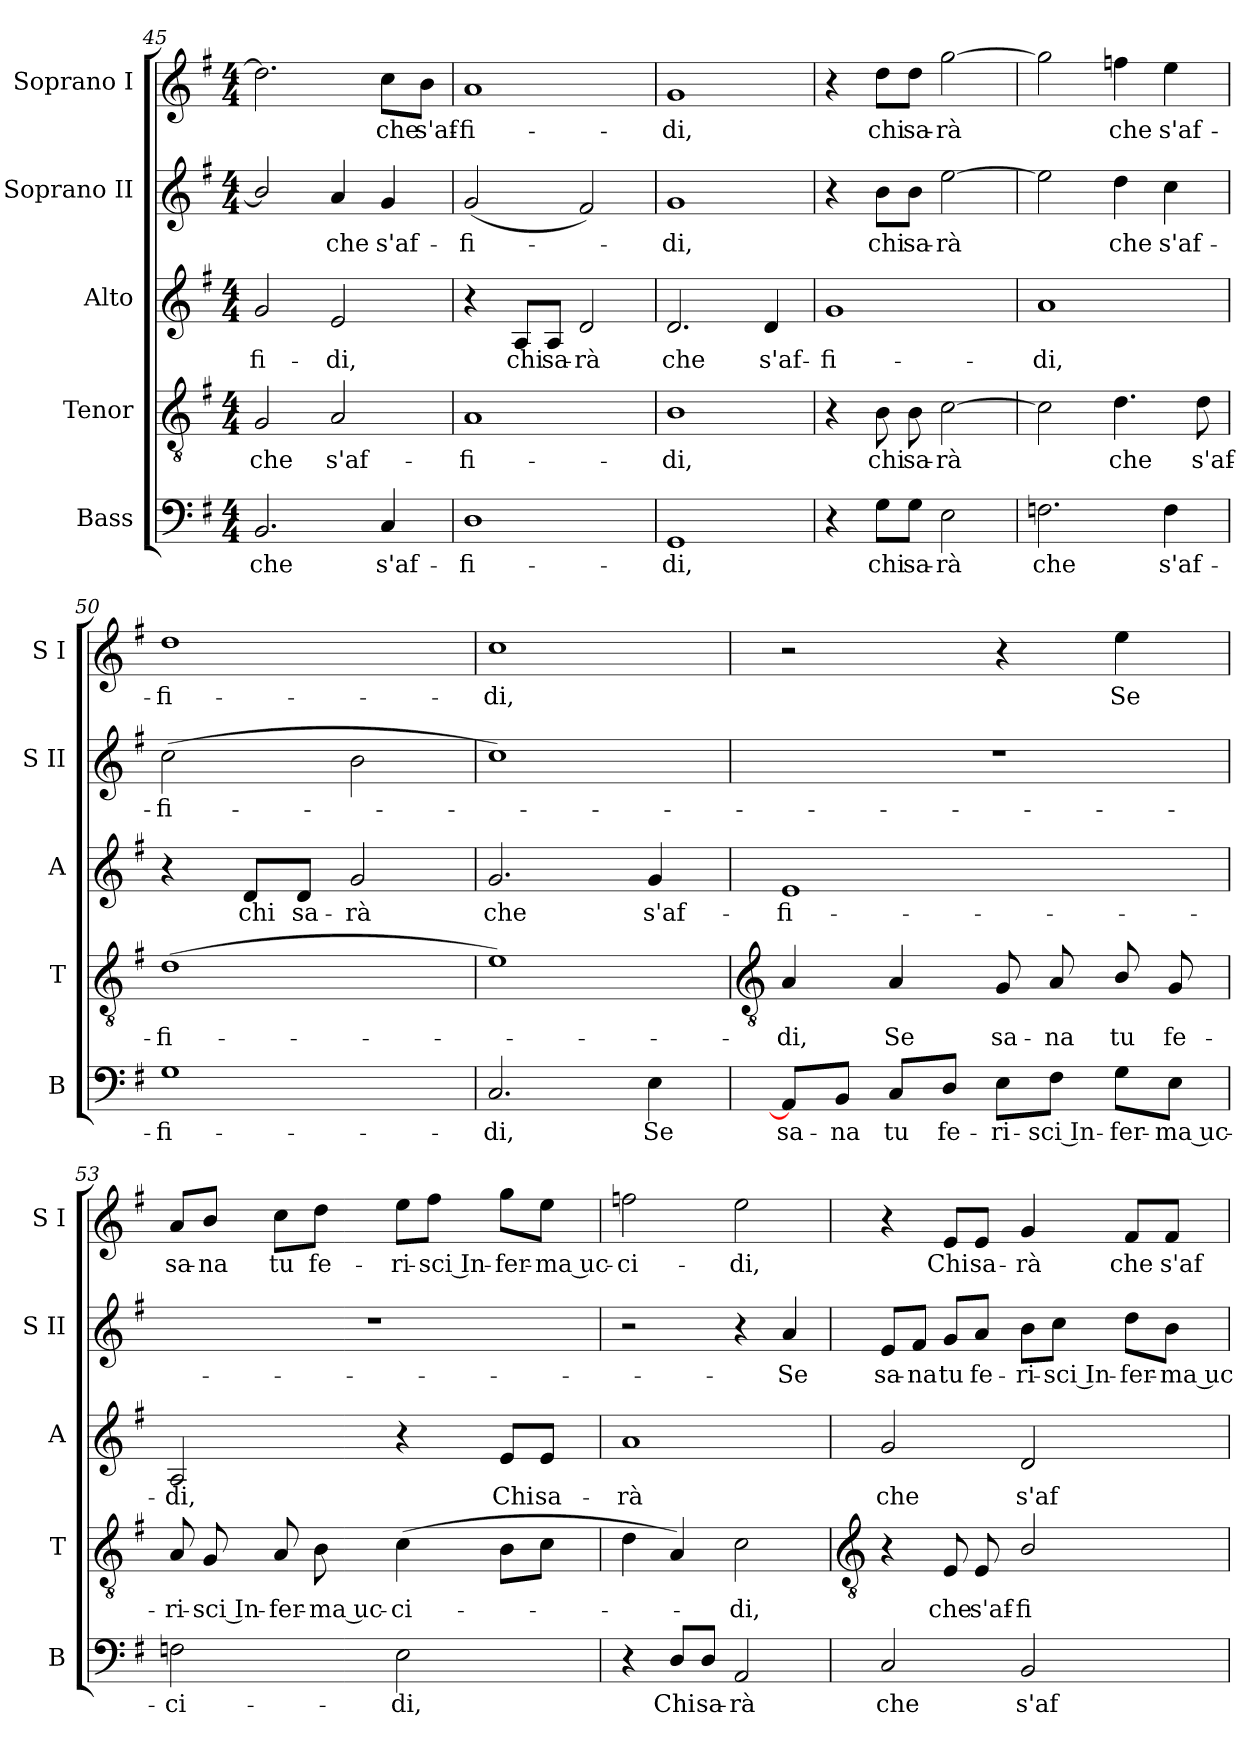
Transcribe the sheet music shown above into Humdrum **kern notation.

**kern	**text	**kern	**text	**kern	**text	**kern	**text	**kern	**text
*part5	*part5	*part4	*part4	*part3	*part3	*part2	*part2	*part1	*part1
*staff5	*staff5	*staff4	*staff4	*staff3	*staff3	*staff2	*staff2	*staff1	*staff1
*I"Bass	*	*I"Tenor	*	*I"Alto	*	*I"Soprano II	*	*I"Soprano I	*
*I'B	*	*I'T	*	*I'A	*	*I'S II	*	*I'S I	*
!!LO:LB:g=z
*clefF4	*	*clefGv2	*	*clefG2	*	*clefG2	*	*clefG2	*
*k[f#]	*	*k[f#]	*	*k[f#]	*	*k[f#]	*	*k[f#]	*
*G:	*	*G:	*	*G:	*	*G:	*	*G:	*
*M4/4	*	*M4/4	*	*M4/4	*	*M4/4	*	*M4/4	*
=45	=45	=45	=45	=45	=45	=45	=45	=45	=45
!	!LO:LY:b	!	!LO:LY:b	!	!LO:LY:b	!	!	!	!
2.BB	che	2G	che	2g	-fi--	2b/]	.	2.dd]	.
!	!	!	!LO:LY:b	!	!LO:LY:b	!	!LO:LY:b	!	!
.	.	2A	s'af-	2e	-di,	4a	che	.	.
!	!LO:LY:b	!	!	!	!	!	!LO:LY:b	!	!LO:LY:b
4C	s'af-	.	.	.	.	4g	s'af-	8cc\L	che
!	!	!	!	!	!	!	!	!	!LO:LY:b
.	.	.	.	.	.	.	.	8b\J	s'af-
=46	=46	=46	=46	=46	=46	=46	=46	=46	=46
!	!LO:LY:b	!	!LO:LY:b	!	!	!	!LO:LY:b	!	!LO:LY:b
1D	-fi-	1A	-fi-	4r	.	(<2g	-fi-	1a	-fi-
!	!	!	!	!	!LO:LY:b	!	!	!	!
.	.	.	.	8A/L	chi	.	.	.	.
!	!	!	!	!	!LO:LY:b	!	!	!	!
.	.	.	.	8A/J	sa-	.	.	.	.
!	!	!	!	!	!LO:LY:b	!	!	!	!
.	.	.	.	2d	-rà	2f#)	.	.	.
=47	=47	=47	=47	=47	=47	=47	=47	=47	=47
!	!LO:LY:b	!	!LO:LY:b	!	!LO:LY:b	!	!LO:LY:b	!	!LO:LY:b
1GG	-di,	1B	-di,	2.d	che	1g	di,	1g	-di,
!	!	!	!	!	!LO:LY:b	!	!	!	!
.	.	.	.	4d	s'af-	.	.	.	.
=48	=48	=48	=48	=48	=48	=48	=48	=48	=48
!	!	!	!	!	!LO:LY:b	!	!	!	!
4r	.	4r	.	1g	-fi-	4r	.	4r	.
!	!LO:LY:b	!	!LO:LY:b	!	!	!	!LO:LY:b	!	!LO:LY:b
8G\L	chi	8B	chi	.	.	8b\L	chi	8dd\L	chi
!	!LO:LY:b	!	!LO:LY:b	!	!	!	!LO:LY:b	!	!LO:LY:b
8G\J	sa-	8B	sa-	.	.	8b\J	sa-	8dd\J	sa-
!	!LO:LY:b	!	!LO:LY:b	!	!	!	!LO:LY:b	!	!LO:LY:b
2E	-rà	[2c	-rà	.	.	[2ee	-rà	[2gg	-rà
=49	=49	=49	=49	=49	=49	=49	=49	=49	=49
!	!LO:LY:b	!	!	!	!LO:LY:b	!	!	!	!
2.Fn	che	2c]	.	1a	-di,	2ee]	.	2gg]	.
!	!	!	!LO:LY:b	!	!	!	!LO:LY:b	!	!LO:LY:b
.	.	4.d	che	.	.	4dd	che	4ffn	che
!	!LO:LY:b	!	!	!	!	!	!LO:LY:b	!	!LO:LY:b
4F	s'af-	.	.	.	.	4cc	s'af-	4ee	s'af-
!	!	!	!LO:LY:b	!	!	!	!	!	!
.	.	8d	s'af-	.	.	.	.	.	.
=50	=50	=50	=50	=50	=50	=50	=50	=50	=50
!	!LO:LY:b	!	!LO:LY:b	!	!	!	!LO:LY:b	!	!LO:LY:b
1G	-fi-	(>1d	-fi-	4r	.	(>2cc	-fi-	1dd	-fi-
!	!	!	!	!	!LO:LY:b	!	!	!	!
.	.	.	.	8d/L	chi	.	.	.	.
!	!	!	!	!	!LO:LY:b	!	!	!	!
.	.	.	.	8d/J	sa-	.	.	.	.
!	!	!	!	!	!LO:LY:b	!	!	!	!
.	.	.	.	2g	-rà	2b	.	.	.
=51	=51	=51	=51	=51	=51	=51	=51	=51	=51
!	!LO:LY:b	!	!	!	!LO:LY:b	!	!	!	!LO:LY:b
2.C	-di,	1e)	.	2.g	che	1cc)	.	1cc	-di,
!	!LO:LY:b	!	!	!	!LO:LY:b	!	!	!	!
4E	Se	.	.	4g	s'af-	.	.	.	.
!!LO:LB:g=z
=52	=52	=52	=52	=52	=52	=52	=52	=52	=52
*	*	*clefGv2	*	*	*	*	*	*	*
!	!LO:LY:b	!	!LO:LY:b	!	!LO:LY:b	!	!	!	!
8AA/L]	sa-	4A	di,	1e	-fi-	1r	.	2r	.
!	!LO:LY:b	!	!	!	!	!	!	!	!
8BB/J	-na	.	.	.	.	.	.	.	.
!	!LO:LY:b	!	!LO:LY:b	!	!	!	!	!	!
8C/L	tu	4A	Se	.	.	.	.	.	.
!	!LO:LY:b	!	!	!	!	!	!	!	!
8D/J	fe-	.	.	.	.	.	.	.	.
!	!LO:LY:b	!	!LO:LY:b	!	!	!	!	!	!
8E\L	-ri-	8G	sa-	.	.	.	.	4r	.
!	!LO:LY:b	!	!LO:LY:b	!	!	!	!	!	!
8F#\J	-sci In-	8A	-na	.	.	.	.	.	.
!	!LO:LY:b	!	!LO:LY:b	!	!	!	!	!	!LO:LY:b
8G\L	-fer-	8B/	tu	.	.	.	.	4ee	Se
!	!LO:LY:b	!	!LO:LY:b	!	!	!	!	!	!
8E\J	-ma uc-	8G	fe-	.	.	.	.	.	.
=53	=53	=53	=53	=53	=53	=53	=53	=53	=53
!	!LO:LY:b	!	!LO:LY:b	!	!LO:LY:b	!	!	!	!LO:LY:b
2Fn	-ci-	8A	-ri-	2A	-di,	1r	.	8a/L	sa-
!	!	!	!LO:LY:b	!	!	!	!	!	!LO:LY:b
.	.	8G	-sci In-	.	.	.	.	8b/J	-na
!	!	!	!LO:LY:b	!	!	!	!	!	!LO:LY:b
.	.	8A	-fer-	.	.	.	.	8cc\L	tu
!	!	!	!LO:LY:b	!	!	!	!	!	!LO:LY:b
.	.	8B	-ma uc-	.	.	.	.	8dd\J	fe-
!	!LO:LY:b	!	!LO:LY:b	!	!	!	!	!	!LO:LY:b
2E	-di,	(>4c	-ci-	4r	.	.	.	8ee\L	-ri-
!	!	!	!	!	!	!	!	!	!LO:LY:b
.	.	.	.	.	.	.	.	8ff#\J	-sci In-
!	!	!	!	!	!LO:LY:b	!	!	!	!LO:LY:b
.	.	8BL	.	8e/L	Chi	.	.	8gg\L	-fer-
!	!	!	!	!	!LO:LY:b	!	!	!	!LO:LY:b
.	.	8cJ	.	8e/J	sa-	.	.	8ee\J	-ma uc-
=54	=54	=54	=54	=54	=54	=54	=54	=54	=54
!	!	!	!	!	!LO:LY:b	!	!	!	!LO:LY:b
4r	.	4d	.	1a	-rà	2r	.	2ffn	-ci-
!	!LO:LY:b	!	!	!	!	!	!	!	!
8D/L	Chi	4A)	.	.	.	.	.	.	.
!	!LO:LY:b	!	!	!	!	!	!	!	!
8D/J	sa-	.	.	.	.	.	.	.	.
!	!LO:LY:b	!	!LO:LY:b	!	!	!	!	!	!LO:LY:b
2AA	-rà	2c	di,	.	.	4r	.	2ee	-di,
!	!	!	!	!	!	!	!LO:LY:b	!	!
.	.	.	.	.	.	4a	Se	.	.
!!LO:LB:g=z
=55	=55	=55	=55	=55	=55	=55	=55	=55	=55
*	*	*clefGv2	*	*	*	*	*	*	*
!	!LO:LY:b	!	!	!	!LO:LY:b	!	!LO:LY:b	!	!
2C	che	4r	.	2g	che	8e/L	sa-	4r	.
!	!	!	!	!	!	!	!LO:LY:b	!	!
.	.	.	.	.	.	8f#/J	-na	.	.
!	!	!	!LO:LY:b	!	!	!	!LO:LY:b	!	!LO:LY:b
.	.	8E	che	.	.	8g/L	tu	8e/L	Chi
!	!	!	!LO:LY:b	!	!	!	!LO:LY:b	!	!LO:LY:b
.	.	8E	s'af-	.	.	8a/J	fe-	8e/J	sa-
!	!LO:LY:b	!	!LO:LY:b	!	!LO:LY:b	!	!LO:LY:b	!	!LO:LY:b
2BB	s'af-	2B/	-fi-	2d	s'af-	8b\L	-ri-	4g	-rà
!	!	!	!	!	!	!	!LO:LY:b	!	!
.	.	.	.	.	.	8cc\J	-sci In-	.	.
!	!	!	!	!	!	!	!LO:LY:b	!	!LO:LY:b
.	.	.	.	.	.	8dd\L	-fer-	8f#/L	che
!	!	!	!	!	!	!	!LO:LY:b	!	!LO:LY:b
.	.	.	.	.	.	8b\J	-ma uc-	8f#/J	s'af-
=	=	=	=	=	=	=	=	=	=
*-	*-	*-	*-	*-	*-	*-	*-	*-	*-
